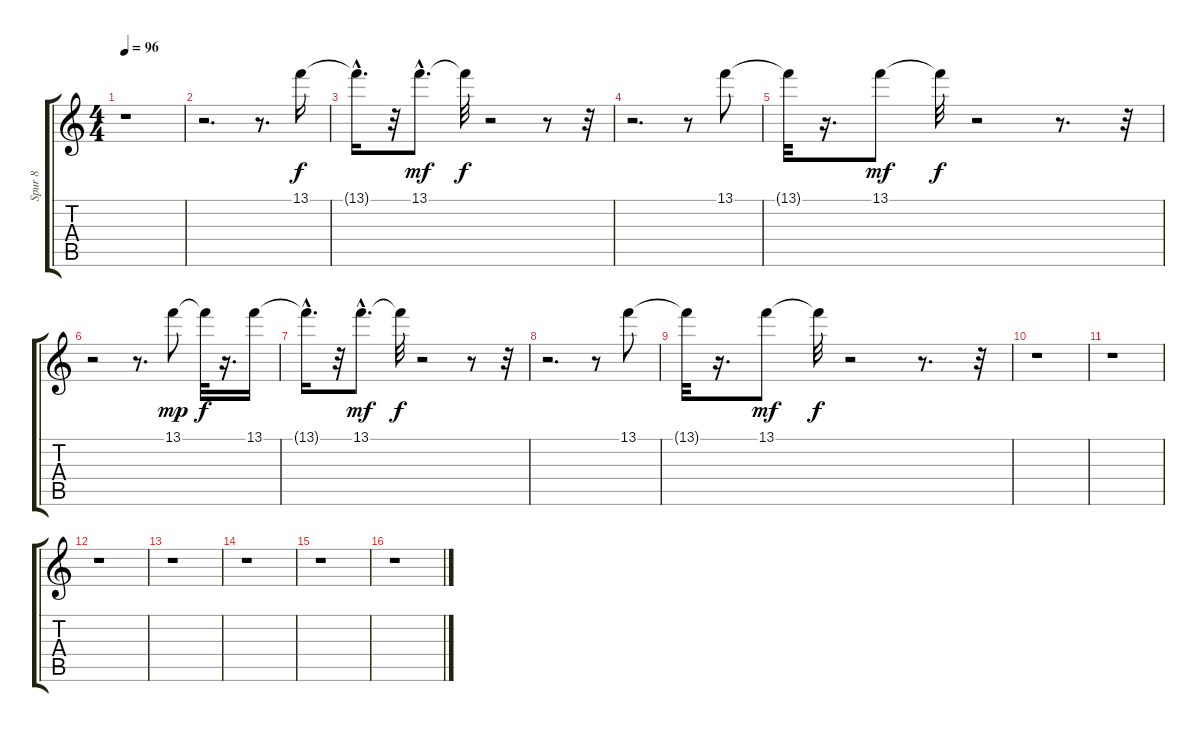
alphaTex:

\track ("Spur 8" "Spur 8") {instrument overdrivenguitar}
\staff {score tabs}
\tuning (E4 B3 G3 D3 A2 E2) {hide}
\ts (4 4)
\tempo 96
\clef g2
\ks c
r.1{dy f} |
r.2{d} r.8{d} 13.1.16 |
13.1{hac t}.16{d} r.32 13.1{hac}.8{d dy mf} 13.1{t}.32{dy f} r.2 r.8 r.32 |
r.2{d} r.8 13.1.8 |
13.1{t}.32 r.16{d} 13.1.8{dy mf} 13.1{t}.32{dy f} r.2 r.8{d} r.32 |
r.2 r.8{d} 13.1.8{dy mp} 13.1{t}.32{dy f} r.16{d} 13.1.16 |
13.1{hac t}.16{d} r.32 13.1{hac}.8{d dy mf} 13.1{t}.32{dy f} r.2 r.8 r.32 |
r.2{d} r.8 13.1.8 |
13.1{t}.32 r.16{d} 13.1.8{dy mf} 13.1{t}.32{dy f} r.2 r.8{d} r.32 |
r.1 |
r.1 |
r.1 |
r.1 |
r.1 |
r.1 |
r.1
